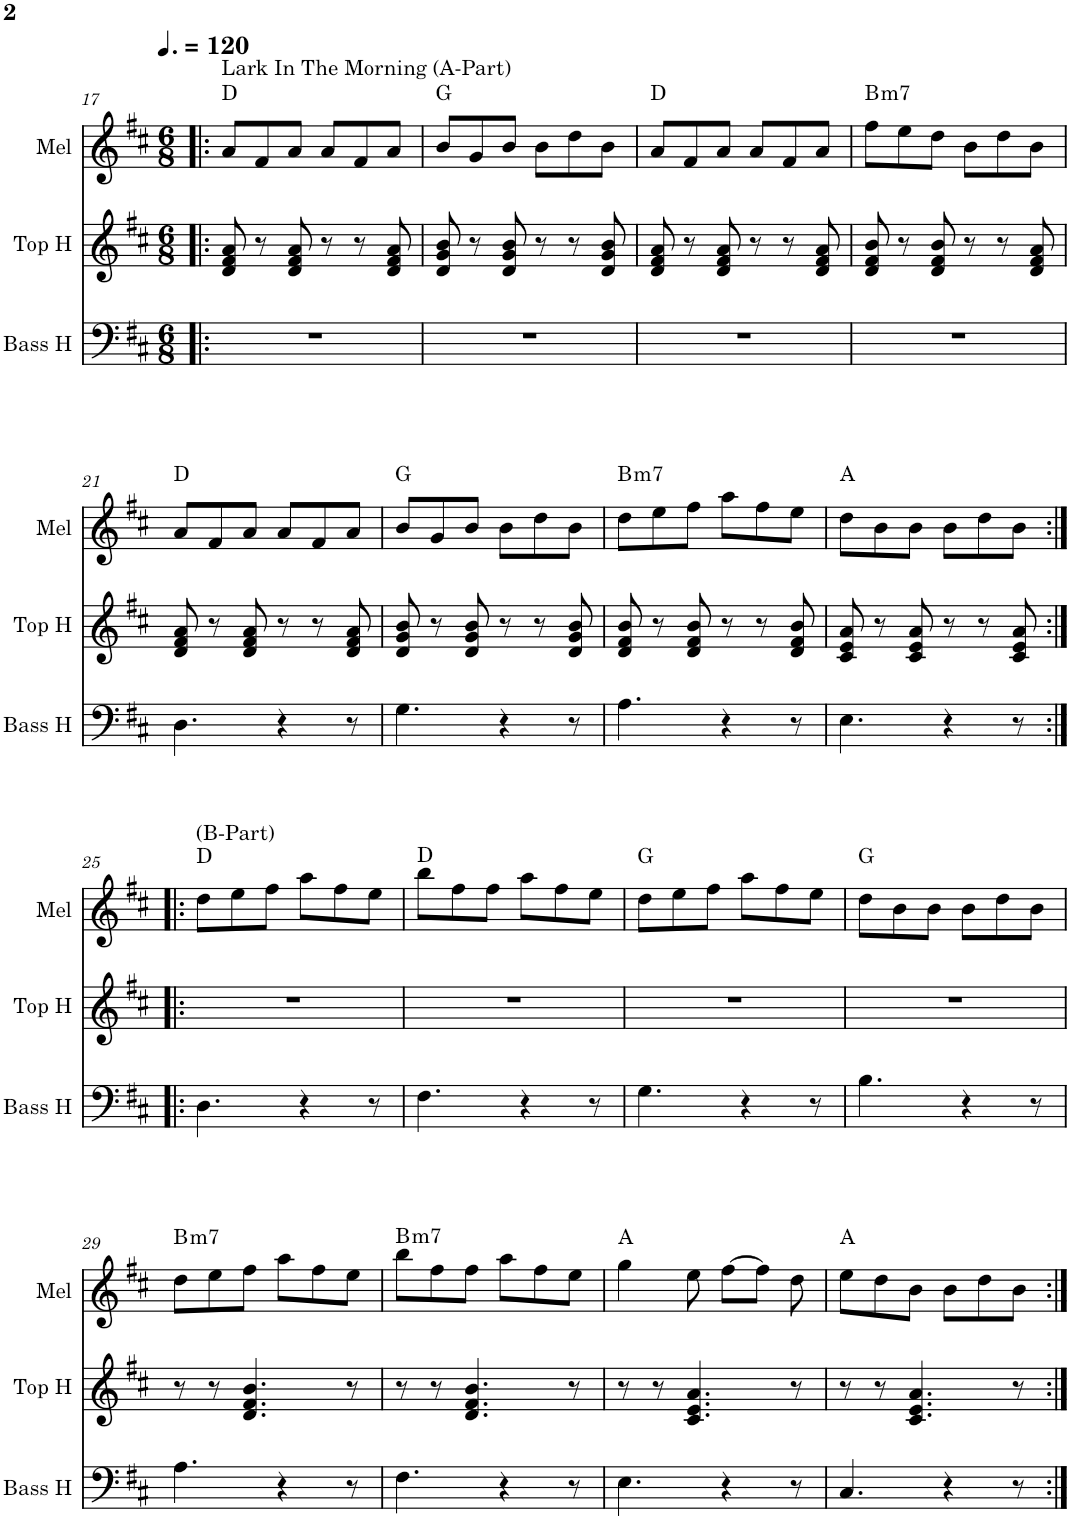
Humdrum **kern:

**kern	**kern	**kern	**harte
*part3	*part2	*part1	*part1
*staff3	*staff2	*staff1	*
*I"Bass Horns	*I"Top Horns	*I"Melody	*
*I'Bass H	*I'Top H	*I'Mel	*
!!LO:PB:g=z
*clefF4	*clefG2	*clefG2	*
*	*Trd8c14	*	*
*k[f#c#]	*k[f#c#]	*k[f#c#]	*
*M6/8	*M6/8	*M6/8	*
*MM180	*MM180	*MM180	*
=17!|:	=17!|:	=17!|:	=17!|:
!	!	!LO:TX:a:t=Lark In The Morning (A-Part)	!
2.r	8d/ 8f#/ 8a/	8a/L	D:maj
.	8r	8f#/	.
.	8d/ 8f#/ 8a/	8a/J	.
.	8r	8a/L	.
.	8r	8f#/	.
.	8d/ 8f#/ 8a/	8a/J	.
=18	=18	=18	=18
2.r	8d/ 8g/ 8b/	8b/L	G:maj
.	8r	8g/	.
.	8d/ 8g/ 8b/	8b/J	.
.	8r	8b\L	.
.	8r	8dd\	.
.	8d/ 8g/ 8b/	8b\J	.
=19	=19	=19	=19
2.r	8d/ 8f#/ 8a/	8a/L	D:maj
.	8r	8f#/	.
.	8d/ 8f#/ 8a/	8a/J	.
.	8r	8a/L	.
.	8r	8f#/	.
.	8d/ 8f#/ 8a/	8a/J	.
=20	=20	=20	=20
!	!	!	!LO:H:kt=m7
2.r	8d/ 8f#/ 8b/	8ff#\L	B:min7
.	8r	8ee\	.
.	8d/ 8f#/ 8b/	8dd\J	.
.	8r	8b\L	.
.	8r	8dd\	.
.	8d/ 8f#/ 8a/	8b\J	.
!!LO:LB:g=z
=21	=21	=21	=21
4.D\	8d/ 8f#/ 8a/	8a/L	D:maj
.	8r	8f#/	.
.	8d/ 8f#/ 8a/	8a/J	.
4r	8r	8a/L	.
.	8r	8f#/	.
8r	8d/ 8f#/ 8a/	8a/J	.
=22	=22	=22	=22
4.G\	8d/ 8g/ 8b/	8b/L	G:maj
.	8r	8g/	.
.	8d/ 8g/ 8b/	8b/J	.
4r	8r	8b\L	.
.	8r	8dd\	.
8r	8d/ 8g/ 8b/	8b\J	.
=23	=23	=23	=23
!	!	!	!LO:H:kt=m7
4.A\	8d/ 8f#/ 8b/	8dd\L	B:min7
.	8r	8ee\	.
.	8d/ 8f#/ 8b/	8ff#\J	.
4r	8r	8aa\L	.
.	8r	8ff#\	.
8r	8d/ 8f#/ 8b/	8ee\J	.
=24	=24	=24	=24
4.E\	8c#/ 8e/ 8a/	8dd\L	A:maj
.	8r	8b\	.
.	8c#/ 8e/ 8a/	8b\J	.
4r	8r	8b\L	.
.	8r	8dd\	.
8r	8c#/ 8e/ 8a/	8b\J	.
!!LO:LB:g=z
=25:|!|:	=25:|!|:	=25:|!|:	=25:|!|:
!	!	!LO:TX:a:t=(B-Part)	!
4.D\	2.r	8dd\L	D:maj
.	.	8ee\	.
.	.	8ff#\J	.
4r	.	8aa\L	.
.	.	8ff#\	.
8r	.	8ee\J	.
=26	=26	=26	=26
4.F#\	2.r	8bb\L	D:maj
.	.	8ff#\	.
.	.	8ff#\J	.
4r	.	8aa\L	.
.	.	8ff#\	.
8r	.	8ee\J	.
=27	=27	=27	=27
4.G\	2.r	8dd\L	G:maj
.	.	8ee\	.
.	.	8ff#\J	.
4r	.	8aa\L	.
.	.	8ff#\	.
8r	.	8ee\J	.
=28	=28	=28	=28
4.B\	2.r	8dd\L	G:maj
.	.	8b\	.
.	.	8b\J	.
4r	.	8b\L	.
.	.	8dd\	.
8r	.	8b\J	.
!!LO:LB:g=z
=29	=29	=29	=29
!	!	!	!LO:H:kt=m7
4.A\	8r	8dd\L	B:min7
.	8r	8ee\	.
.	4.d/ 4.f#/ 4.b/	8ff#\J	.
4r	.	8aa\L	.
.	.	8ff#\	.
8r	8r	8ee\J	.
=30	=30	=30	=30
!	!	!	!LO:H:kt=m7
4.F#\	8r	8bb\L	B:min7
.	8r	8ff#\	.
.	4.d/ 4.f#/ 4.b/	8ff#\J	.
4r	.	8aa\L	.
.	.	8ff#\	.
8r	8r	8ee\J	.
=31	=31	=31	=31
4.E\	8r	4gg\	A:maj
.	8r	.	.
.	4.c#/ 4.e/ 4.a/	8ee\	.
4r	.	[8ff#\L	.
.	.	8ff#\J]	.
8r	8r	8dd\	.
=32	=32	=32	=32
4.C#/	8r	8ee\L	A:maj
.	8r	8dd\	.
.	4.c#/ 4.e/ 4.a/	8b\J	.
4r	.	8b\L	.
.	.	8dd\	.
8r	8r	8b\J	.
=:|!	=:|!	=:|!	=:|!
*-	*-	*-	*-
